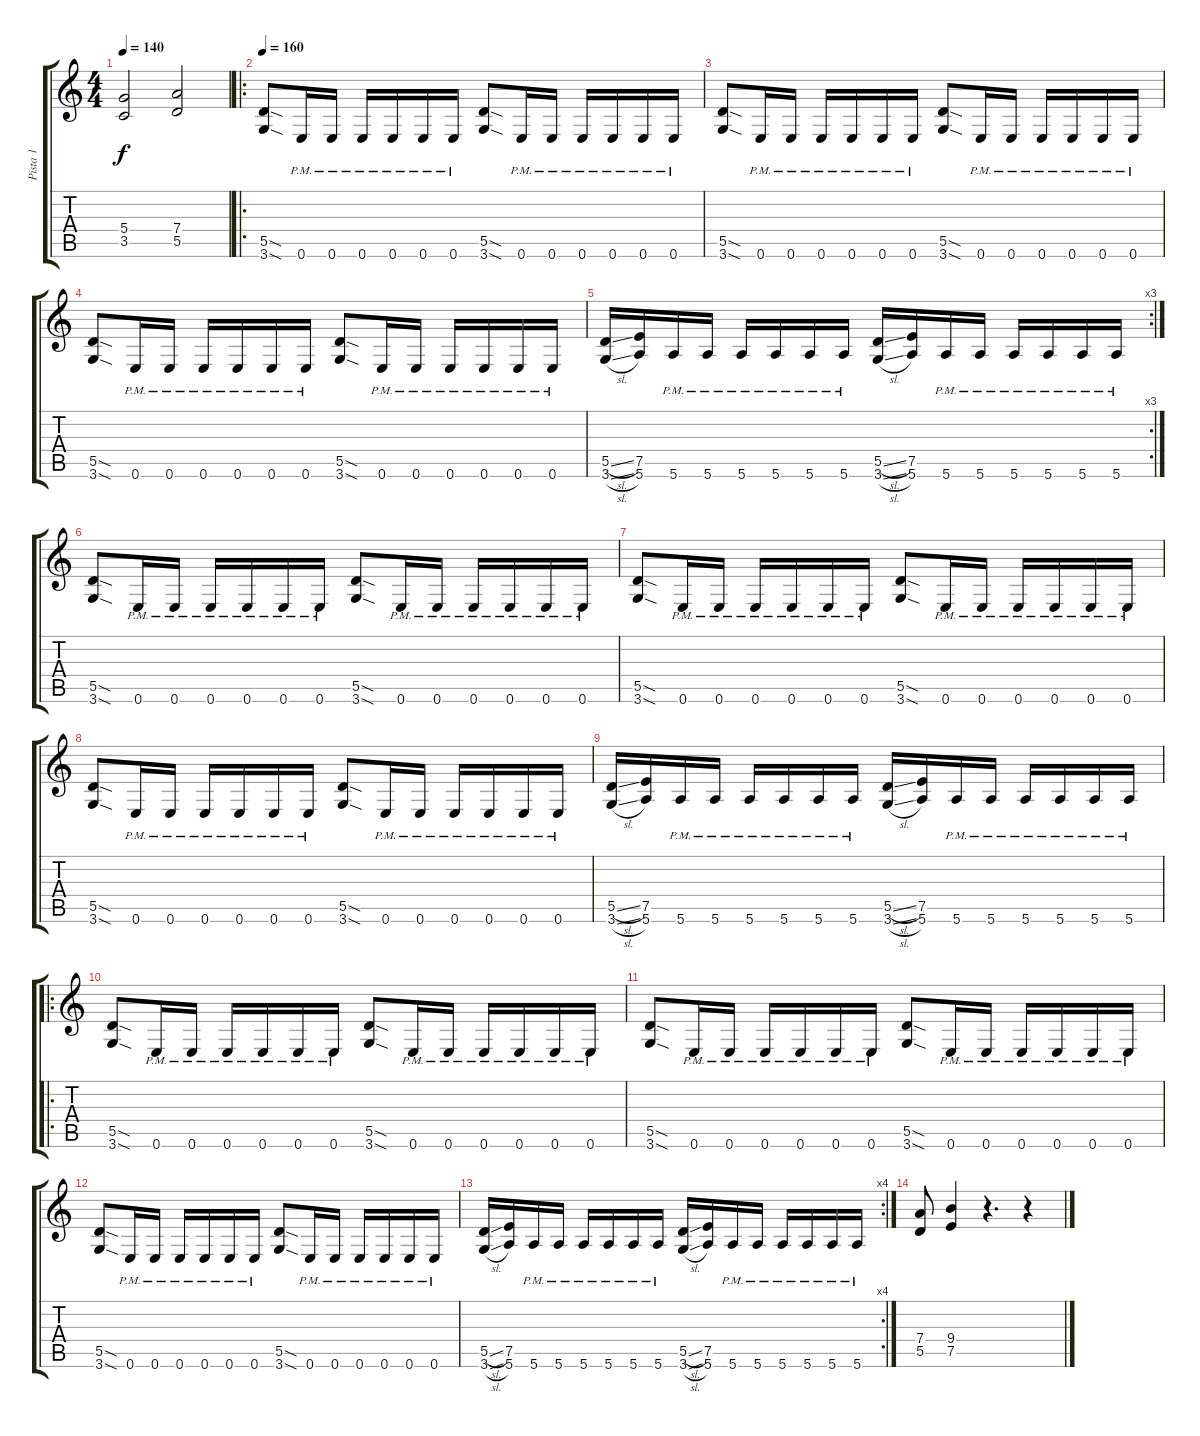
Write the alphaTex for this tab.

\track ("Pista 1" "Pista 1") {instrument distortionguitar}
\staff {score tabs}
\tuning (E4 B3 G3 D3 A2 E2) {hide}
\ts (4 4)
\tempo 140
\clef g2
\ks c
(5.4 3.5).2{dy f} (7.4 5.5).2 |
\ro
\tempo 160
(5.5{sod} 3.6{sod}).8 0.6{pm}.16 0.6{pm}.16 0.6{pm}.16 0.6{pm}.16 0.6{pm}.16 0.6{pm}.16 (5.5{sod} 3.6{sod}).8 0.6{pm}.16 0.6{pm}.16 0.6{pm}.16 0.6{pm}.16 0.6{pm}.16 0.6{pm}.16 |
(5.5{sod} 3.6{sod}).8 0.6{pm}.16 0.6{pm}.16 0.6{pm}.16 0.6{pm}.16 0.6{pm}.16 0.6{pm}.16 (5.5{sod} 3.6{sod}).8 0.6{pm}.16 0.6{pm}.16 0.6{pm}.16 0.6{pm}.16 0.6{pm}.16 0.6{pm}.16 |
(5.5{sod} 3.6{sod}).8 0.6{pm}.16 0.6{pm}.16 0.6{pm}.16 0.6{pm}.16 0.6{pm}.16 0.6{pm}.16 (5.5{sod} 3.6{sod}).8 0.6{pm}.16 0.6{pm}.16 0.6{pm}.16 0.6{pm}.16 0.6{pm}.16 0.6{pm}.16 |
\rc 3
(5.5{sl} 3.6{sl}).16 (7.5 5.6).16 5.6{pm}.16 5.6{pm}.16 5.6{pm}.16 5.6{pm}.16 5.6{pm}.16 5.6{pm}.16 (5.5{sl} 3.6{sl}).16 (7.5 5.6).16 5.6{pm}.16 5.6{pm}.16 5.6{pm}.16 5.6{pm}.16 5.6{pm}.16 5.6{pm}.16 |
(5.5{sod} 3.6{sod}).8 0.6{pm}.16 0.6{pm}.16 0.6{pm}.16 0.6{pm}.16 0.6{pm}.16 0.6{pm}.16 (5.5{sod} 3.6{sod}).8 0.6{pm}.16 0.6{pm}.16 0.6{pm}.16 0.6{pm}.16 0.6{pm}.16 0.6{pm}.16 |
(5.5{sod} 3.6{sod}).8 0.6{pm}.16 0.6{pm}.16 0.6{pm}.16 0.6{pm}.16 0.6{pm}.16 0.6{pm}.16 (5.5{sod} 3.6{sod}).8 0.6{pm}.16 0.6{pm}.16 0.6{pm}.16 0.6{pm}.16 0.6{pm}.16 0.6{pm}.16 |
(5.5{sod} 3.6{sod}).8 0.6{pm}.16 0.6{pm}.16 0.6{pm}.16 0.6{pm}.16 0.6{pm}.16 0.6{pm}.16 (5.5{sod} 3.6{sod}).8 0.6{pm}.16 0.6{pm}.16 0.6{pm}.16 0.6{pm}.16 0.6{pm}.16 0.6{pm}.16 |
(5.5{sl} 3.6{sl}).16 (7.5 5.6).16 5.6{pm}.16 5.6{pm}.16 5.6{pm}.16 5.6{pm}.16 5.6{pm}.16 5.6{pm}.16 (5.5{sl} 3.6{sl}).16 (7.5 5.6).16 5.6{pm}.16 5.6{pm}.16 5.6{pm}.16 5.6{pm}.16 5.6{pm}.16 5.6{pm}.16 |
\ro
(5.5{sod} 3.6{sod}).8 0.6{pm}.16 0.6{pm}.16 0.6{pm}.16 0.6{pm}.16 0.6{pm}.16 0.6{pm}.16 (5.5{sod} 3.6{sod}).8 0.6{pm}.16 0.6{pm}.16 0.6{pm}.16 0.6{pm}.16 0.6{pm}.16 0.6{pm}.16 |
(5.5{sod} 3.6{sod}).8 0.6{pm}.16 0.6{pm}.16 0.6{pm}.16 0.6{pm}.16 0.6{pm}.16 0.6{pm}.16 (5.5{sod} 3.6{sod}).8 0.6{pm}.16 0.6{pm}.16 0.6{pm}.16 0.6{pm}.16 0.6{pm}.16 0.6{pm}.16 |
(5.5{sod} 3.6{sod}).8 0.6{pm}.16 0.6{pm}.16 0.6{pm}.16 0.6{pm}.16 0.6{pm}.16 0.6{pm}.16 (5.5{sod} 3.6{sod}).8 0.6{pm}.16 0.6{pm}.16 0.6{pm}.16 0.6{pm}.16 0.6{pm}.16 0.6{pm}.16 |
\rc 4
(5.5{sl} 3.6{sl}).16 (7.5 5.6).16 5.6{pm}.16 5.6{pm}.16 5.6{pm}.16 5.6{pm}.16 5.6{pm}.16 5.6{pm}.16 (5.5{sl} 3.6{sl}).16 (7.5 5.6).16 5.6{pm}.16 5.6{pm}.16 5.6{pm}.16 5.6{pm}.16 5.6{pm}.16 5.6{pm}.16 |
(7.4 5.5).8 (9.4 7.5).4 r.4{d} r.4
